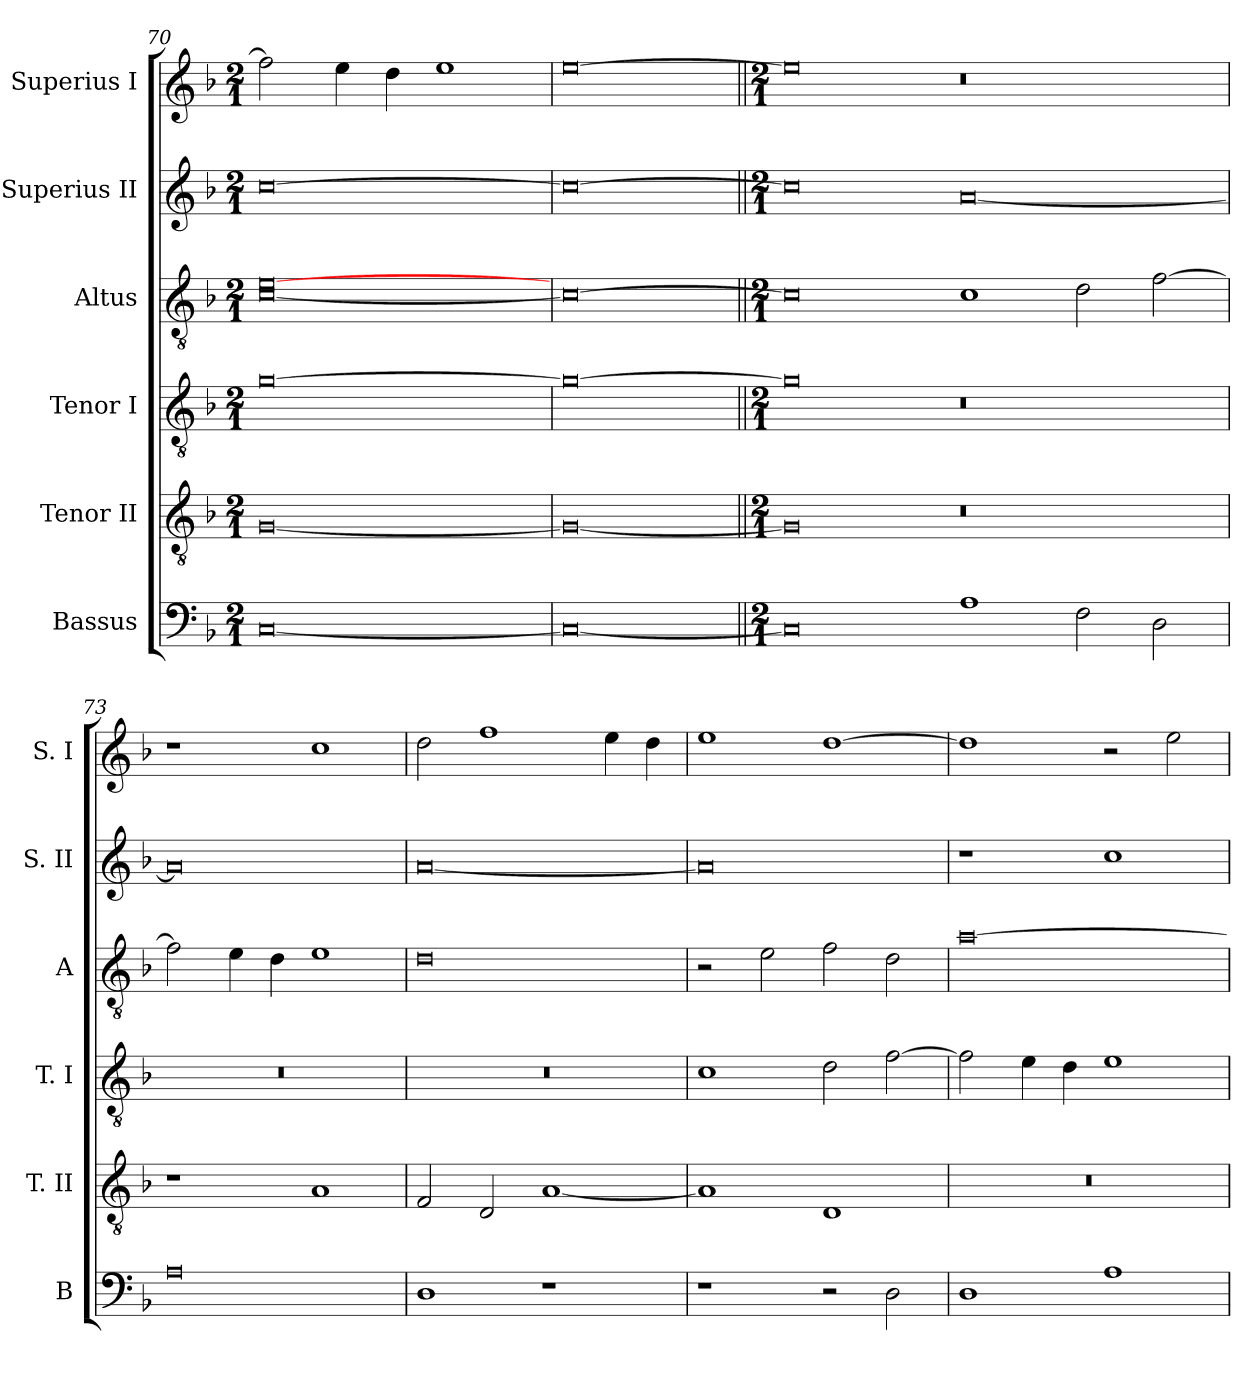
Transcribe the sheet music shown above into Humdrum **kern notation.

**kern	**kern	**kern	**kern	**kern	**kern
*part6	*part5	*part4	*part3	*part2	*part1
*staff6	*staff5	*staff4	*staff3	*staff2	*staff1
*I"Bassus	*I"Tenor II	*I"Tenor I	*I"Altus	*I"Superius II	*I"Superius I
*I'B	*I'T. II	*I'T. I	*I'A	*I'S. II	*I'S. I
*clefF4	*clefGv2	*clefGv2	*clefGv2	*clefG2	*clefG2
*k[b-]	*k[b-]	*k[b-]	*k[b-]	*k[b-]	*k[b-]
*F:	*F:	*F:	*F:	*F:	*F:
*M2/1	*M2/1	*M2/1	*M2/1	*M2/1	*M2/1
=70	=70	=70	=70	=70	=70
[0C	[0G	[0g	[0c [0e	[0cc	2ff]
.	.	.	.	.	4ee
.	.	.	.	.	4dd
.	.	.	.	.	1ee
=71	=71	=71	=71	=71	=71
0C_	0G_	0g_	0c_	0cc_	[0ee
=72||	=72||	=72||	=72||	=72||	=72||
*M2/1	*M2/1	*M2/1	*M2/1	*M2/1	*M2/1
0C]	0G]	0g]	0c]	0cc]	0ee]
1A	0r	0r	1c	[0a	0r
2F	.	.	2d	.	.
2D	.	.	[2f	.	.
=73	=73	=73	=73	=73	=73
0A	1r	0r	2f]	0a]	1r
.	.	.	4e	.	.
.	.	.	4d	.	.
.	1A	.	1e	.	1cc
=74	=74	=74	=74	=74	=74
1D	2F	0r	0d	[0a	2dd
.	2D	.	.	.	1ff
1r	[1A	.	.	.	.
.	.	.	.	.	4ee
.	.	.	.	.	4dd
=75	=75	=75	=75	=75	=75
1r	1A]	1c	2r	0a]	1ee
.	.	.	2e	.	.
2r	1D	2d	2f	.	[1dd
2D	.	[2f	2d	.	.
=76	=76	=76	=76	=76	=76
1D	0r	2f]	[0a	1r	1dd]
.	.	4e	.	.	.
.	.	4d	.	.	.
1A	.	1e	.	1cc	2r
.	.	.	.	.	2ee
=	=	=	=	=	=
*-	*-	*-	*-	*-	*-
